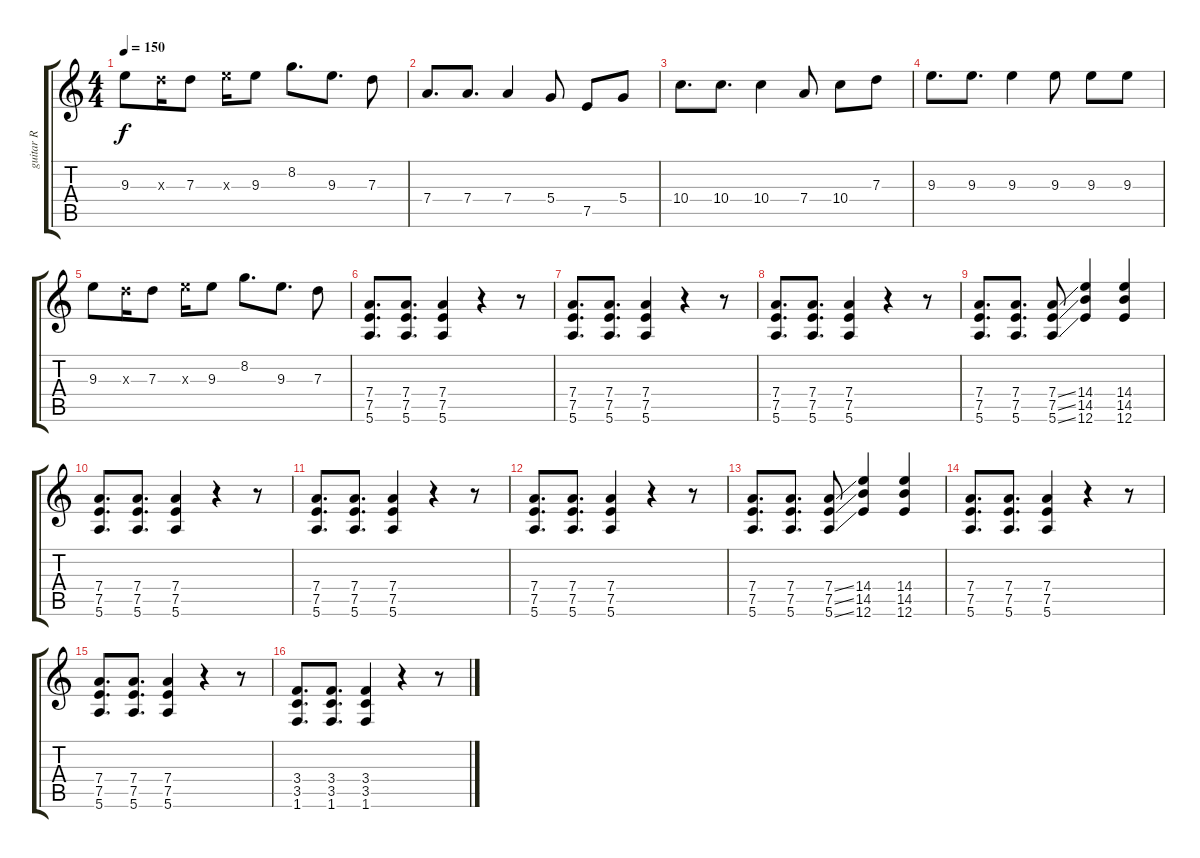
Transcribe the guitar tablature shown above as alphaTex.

\track ("guitar R" "guitar R") {instrument overdrivenguitar}
\staff {score tabs}
\tuning (E4 B3 G3 D3 A2 E2) {hide}
\ts (4 4)
\tempo 150
\clef g2
\ks c
9.3.8{dy f} 7.3{x}.16 7.3.8 9.3{x}.16 9.3.8 8.2.8{d} 9.3.8{d} 7.3.8 |
7.4.8{d} 7.4.8{d} 7.4.4 5.4.8 7.5.8 5.4.8 |
10.4.8{d} 10.4.8{d} 10.4.4 7.4.8 10.4.8 7.3.8 |
9.3.8{d} 9.3.8{d} 9.3.4 9.3.8 9.3.8 9.3.8 |
9.3.8 7.3{x}.16 7.3.8 9.3{x}.16 9.3.8 8.2.8{d} 9.3.8{d} 7.3.8 |
(7.4 7.5 5.6).8{d} (7.4 7.5 5.6).8{d} (7.4 7.5 5.6).4 r.4 r.8 |
(7.4 7.5 5.6).8{d} (7.4 7.5 5.6).8{d} (7.4 7.5 5.6).4 r.4 r.8 |
(7.4 7.5 5.6).8{d} (7.4 7.5 5.6).8{d} (7.4 7.5 5.6).4 r.4 r.8 |
(7.4 7.5 5.6).8{d} (7.4 7.5 5.6).8{d} (7.4{ss} 7.5{ss} 5.6{ss}).8 (14.4 14.5 12.6).4 (14.4 14.5 12.6).4 |
(7.4 7.5 5.6).8{d} (7.4 7.5 5.6).8{d} (7.4 7.5 5.6).4 r.4 r.8 |
(7.4 7.5 5.6).8{d} (7.4 7.5 5.6).8{d} (7.4 7.5 5.6).4 r.4 r.8 |
(7.4 7.5 5.6).8{d} (7.4 7.5 5.6).8{d} (7.4 7.5 5.6).4 r.4 r.8 |
(7.4 7.5 5.6).8{d} (7.4 7.5 5.6).8{d} (7.4{ss} 7.5{ss} 5.6{ss}).8 (14.4 14.5 12.6).4 (14.4 14.5 12.6).4 |
(7.4 7.5 5.6).8{d} (7.4 7.5 5.6).8{d} (7.4 7.5 5.6).4 r.4 r.8 |
(7.4 7.5 5.6).8{d} (7.4 7.5 5.6).8{d} (7.4 7.5 5.6).4 r.4 r.8 |
(3.4 3.5 1.6).8{d} (3.4 3.5 1.6).8{d} (3.4 3.5 1.6).4 r.4 r.8
